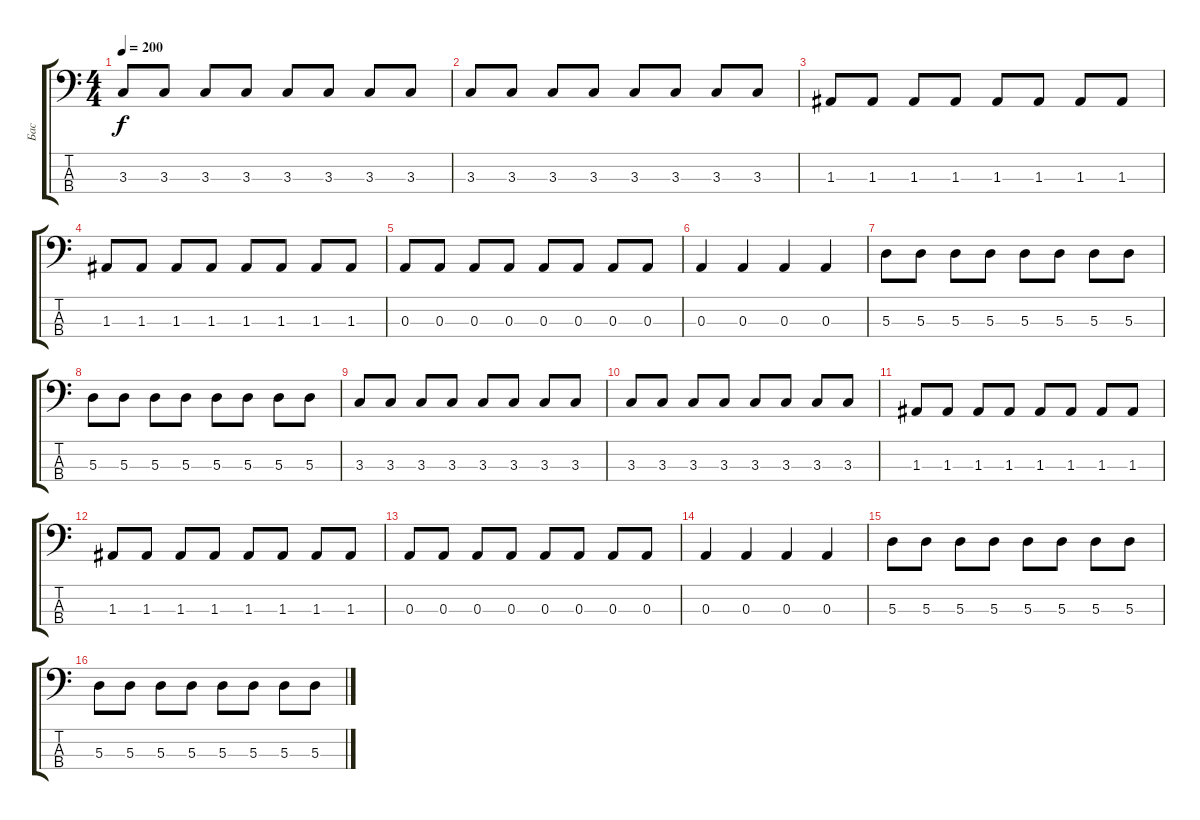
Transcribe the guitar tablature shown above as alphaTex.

\track ("Бас" "Бас") {instrument electricbassfinger}
\staff {score tabs}
\tuning (G2 D2 A1 E1) {hide}
\ts (4 4)
\tempo 200
\clef f4
\ks c
3.3.8{dy f} 3.3.8 3.3.8 3.3.8 3.3.8 3.3.8 3.3.8 3.3.8 |
3.3.8 3.3.8 3.3.8 3.3.8 3.3.8 3.3.8 3.3.8 3.3.8 |
1.3.8 1.3.8 1.3.8 1.3.8 1.3.8 1.3.8 1.3.8 1.3.8 |
1.3.8 1.3.8 1.3.8 1.3.8 1.3.8 1.3.8 1.3.8 1.3.8 |
0.3.8 0.3.8 0.3.8 0.3.8 0.3.8 0.3.8 0.3.8 0.3.8 |
0.3.4 0.3.4 0.3.4 0.3.4 |
5.3.8 5.3.8 5.3.8 5.3.8 5.3.8 5.3.8 5.3.8 5.3.8 |
5.3.8 5.3.8 5.3.8 5.3.8 5.3.8 5.3.8 5.3.8 5.3.8 |
3.3.8 3.3.8 3.3.8 3.3.8 3.3.8 3.3.8 3.3.8 3.3.8 |
3.3.8 3.3.8 3.3.8 3.3.8 3.3.8 3.3.8 3.3.8 3.3.8 |
1.3.8 1.3.8 1.3.8 1.3.8 1.3.8 1.3.8 1.3.8 1.3.8 |
1.3.8 1.3.8 1.3.8 1.3.8 1.3.8 1.3.8 1.3.8 1.3.8 |
0.3.8 0.3.8 0.3.8 0.3.8 0.3.8 0.3.8 0.3.8 0.3.8 |
0.3.4 0.3.4 0.3.4 0.3.4 |
5.3.8 5.3.8 5.3.8 5.3.8 5.3.8 5.3.8 5.3.8 5.3.8 |
5.3.8 5.3.8 5.3.8 5.3.8 5.3.8 5.3.8 5.3.8 5.3.8
